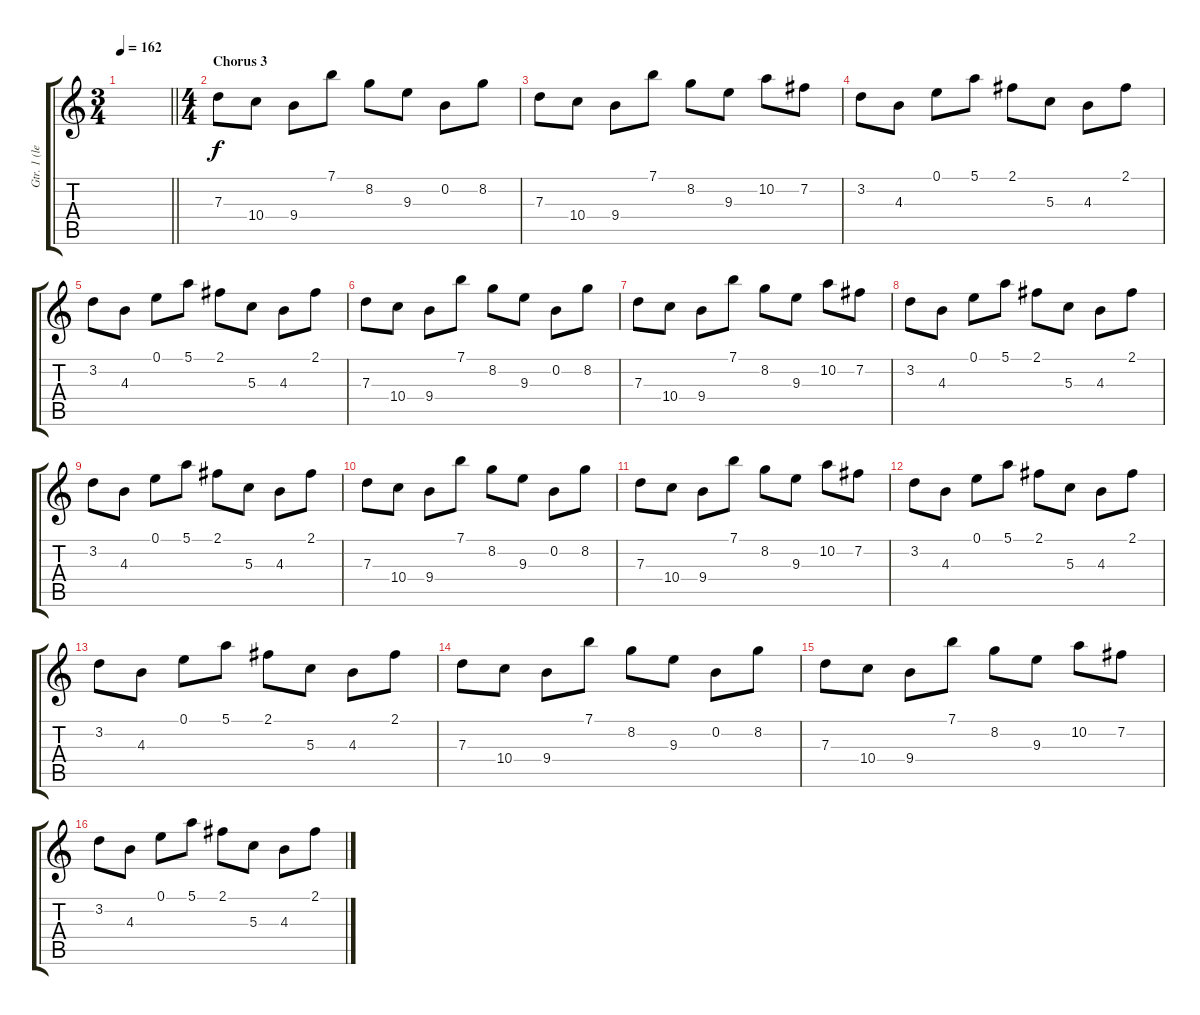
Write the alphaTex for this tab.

\track ("Gtr. 1 (left)" "Gtr. 1 (le") {instrument electricguitarjazz}
\staff {score tabs}
\tuning (E4 B3 G3 D3 A2 D2) {hide}
\ts (3 4)
\tempo 162
\clef g2
\barLineRight lightlight
\ks c
|
\ts (4 4)
\section ("" "Chorus 3")
7.3.8{instrument overdrivenguitar} 10.4.8 9.4.8 7.1.8 8.2.8 9.3.8 0.2.8 8.2.8 |
7.3.8 10.4.8 9.4.8 7.1.8 8.2.8 9.3.8 10.2.8 7.2.8 |
3.2.8 4.3.8 0.1.8 5.1.8 2.1.8 5.3.8 4.3.8 2.1.8 |
3.2.8 4.3.8 0.1.8 5.1.8 2.1.8 5.3.8 4.3.8 2.1.8 |
7.3.8{instrument overdrivenguitar} 10.4.8 9.4.8 7.1.8 8.2.8 9.3.8 0.2.8 8.2.8 |
7.3.8 10.4.8 9.4.8 7.1.8 8.2.8 9.3.8 10.2.8 7.2.8 |
3.2.8 4.3.8 0.1.8 5.1.8 2.1.8 5.3.8 4.3.8 2.1.8 |
3.2.8 4.3.8 0.1.8 5.1.8 2.1.8 5.3.8 4.3.8 2.1.8 |
7.3.8{instrument overdrivenguitar} 10.4.8 9.4.8 7.1.8 8.2.8 9.3.8 0.2.8 8.2.8 |
7.3.8 10.4.8 9.4.8 7.1.8 8.2.8 9.3.8 10.2.8 7.2.8 |
3.2.8 4.3.8 0.1.8 5.1.8 2.1.8 5.3.8 4.3.8 2.1.8 |
3.2.8 4.3.8 0.1.8 5.1.8 2.1.8 5.3.8 4.3.8 2.1.8 |
7.3.8{instrument overdrivenguitar} 10.4.8 9.4.8 7.1.8 8.2.8 9.3.8 0.2.8 8.2.8 |
7.3.8 10.4.8 9.4.8 7.1.8 8.2.8 9.3.8 10.2.8 7.2.8 |
3.2.8 4.3.8 0.1.8 5.1.8 2.1.8 5.3.8 4.3.8 2.1.8
